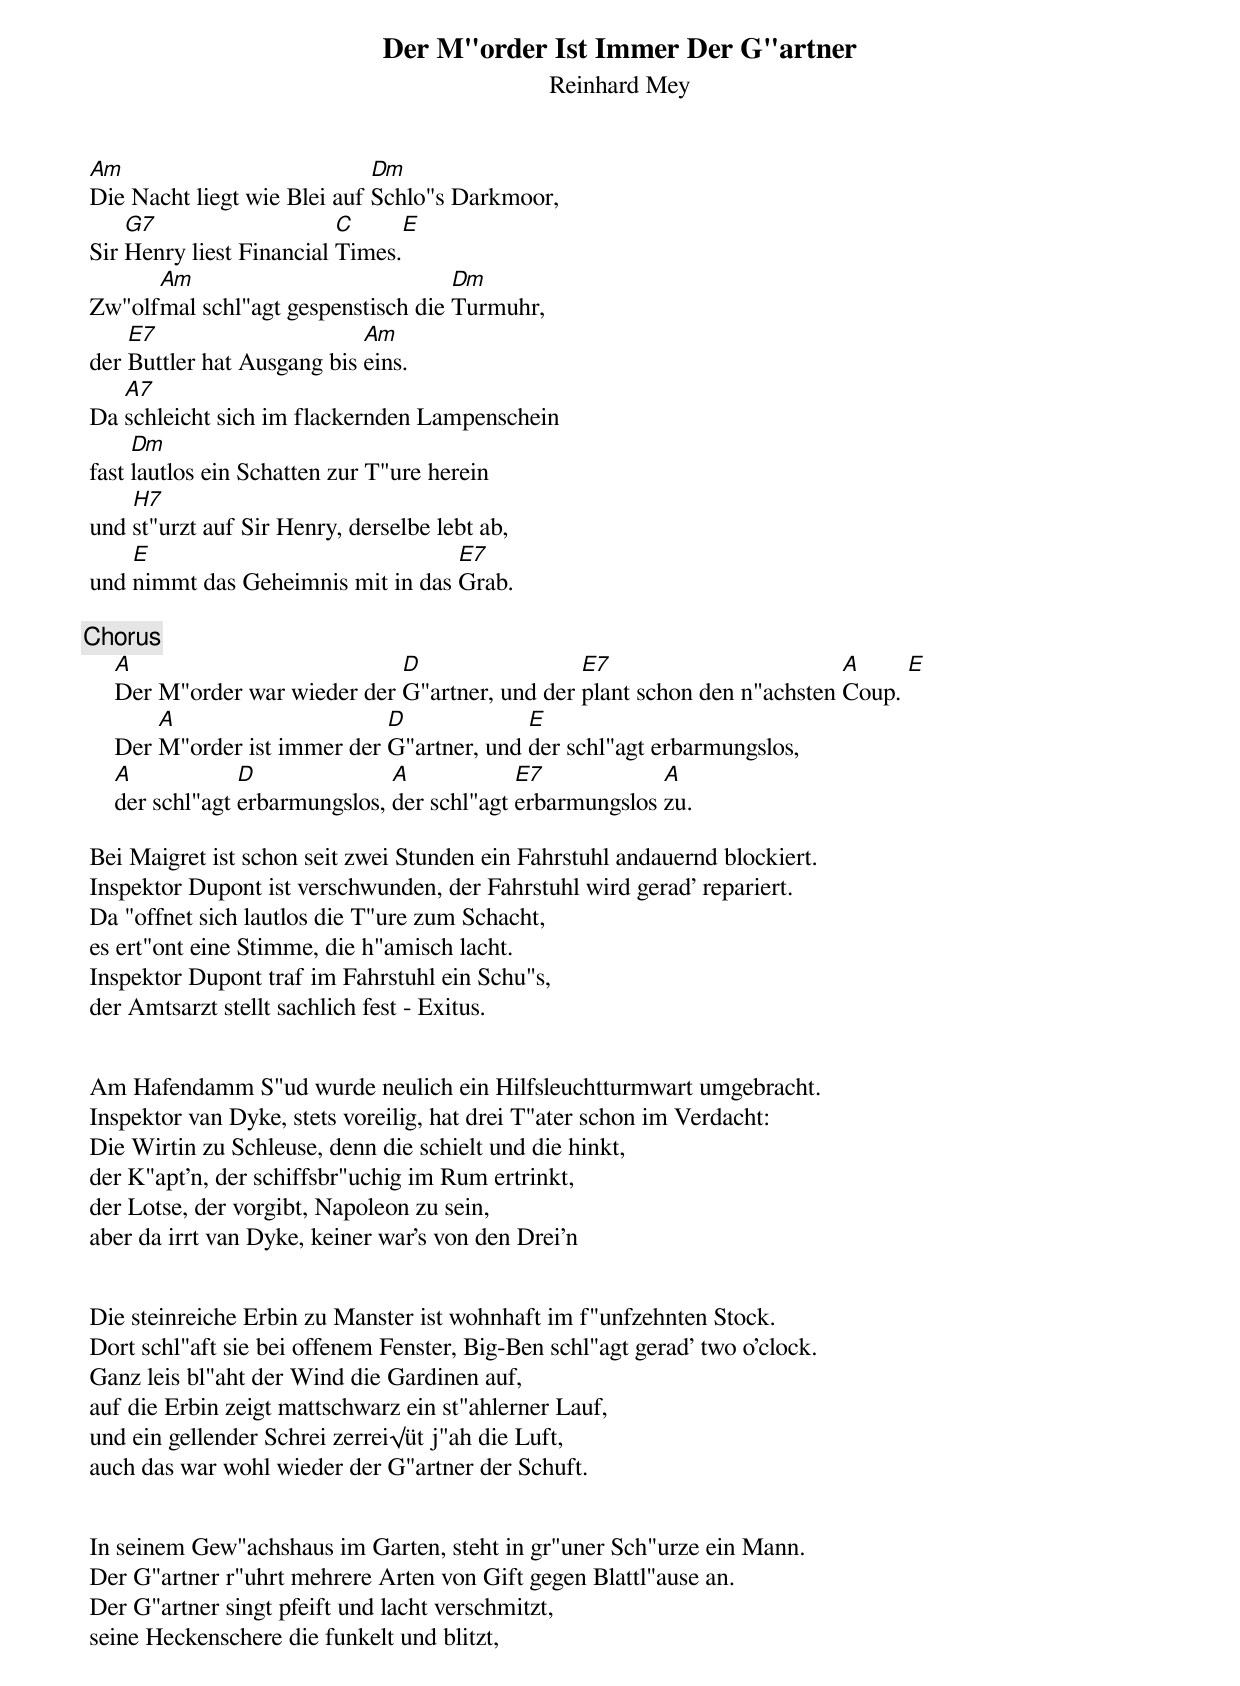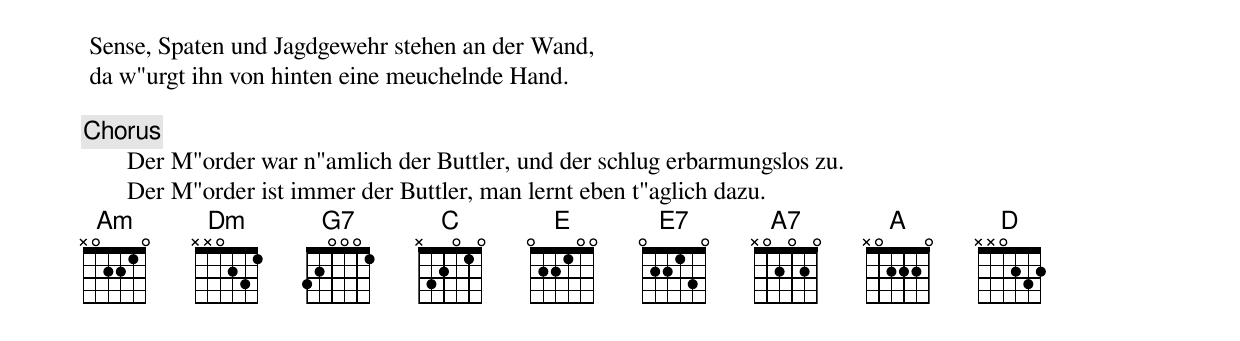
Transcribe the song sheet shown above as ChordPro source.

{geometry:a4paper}
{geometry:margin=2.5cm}
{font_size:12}

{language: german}

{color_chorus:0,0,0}

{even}
{title: Der M"order Ist Immer Der G"artner}
{subtitle: Reinhard Mey}

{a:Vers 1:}
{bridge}
	[Am]Die Nacht liegt wie Blei auf [Dm]Schlo"s Darkmoor,
	Sir [G7]Henry liest Financial [C]Times.[E]
	Zw"olf[Am]mal schl"agt gespenstisch die [Dm]Turmuhr,
	der [E7]Buttler hat Ausgang bis [Am]eins.
	Da [A7]schleicht sich im flackernden Lampenschein
	fast [Dm]lautlos ein Schatten zur T"ure herein
	und [H7]st"urzt auf Sir Henry, derselbe lebt ab,
	und [E]nimmt das Geheimnis mit in das [E7]Grab.
{/bridge}

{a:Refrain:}
{chorus}
     [A]Der M"order war wieder der [D]G"artner, und der [E7]plant schon den n"achsten [A]Coup. [E]
     Der [A]M"order ist immer der [D]G"artner, und [E]der schl"agt erbarmungslos,
     [A]der schl"agt [D]erbarmungslos, [A]der schl"agt [E7]erbarmungslos [A]zu.
{/chorus}

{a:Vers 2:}
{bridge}
	Bei Maigret ist schon seit zwei Stunden ein Fahrstuhl andauernd blockiert.
	Inspektor Dupont ist verschwunden, der Fahrstuhl wird gerad' repariert.
	Da "offnet sich lautlos die T"ure zum Schacht,
	es ert"ont eine Stimme, die h"amisch lacht.
	Inspektor Dupont traf im Fahrstuhl ein Schu"s,
	der Amtsarzt stellt sachlich fest - Exitus.
{/bridge}

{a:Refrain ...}

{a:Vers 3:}
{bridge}
	Am Hafendamm S"ud wurde neulich ein Hilfsleuchtturmwart umgebracht.
	Inspektor van Dyke, stets voreilig, hat drei T"ater schon im Verdacht:
	Die Wirtin zu Schleuse, denn die schielt und die hinkt,
	der K"apt'n, der schiffsbr"uchig im Rum ertrinkt,
	der Lotse, der vorgibt, Napoleon zu sein,
	aber da irrt van Dyke, keiner war's von den Drei'n
{/bridge}

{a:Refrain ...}

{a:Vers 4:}
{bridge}
	Die steinreiche Erbin zu Manster ist wohnhaft im f"unfzehnten Stock.
	Dort schl"aft sie bei offenem Fenster, Big-Ben schl"agt gerad' two o'clock.
	Ganz leis bl"aht der Wind die Gardinen auf,
	auf die Erbin zeigt mattschwarz ein st"ahlerner Lauf,
	und ein gellender Schrei zerrei√üt j"ah die Luft,
	auch das war wohl wieder der G"artner der Schuft.
{/bridge}

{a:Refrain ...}

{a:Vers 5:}
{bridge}
	In seinem Gew"achshaus im Garten, steht in gr"uner Sch"urze ein Mann.
	Der G"artner r"uhrt mehrere Arten von Gift gegen Blattl"ause an.
	Der G"artner singt pfeift und lacht verschmitzt,
	seine Heckenschere die funkelt und blitzt,
	Sense, Spaten und Jagdgewehr stehen an der Wand,
	da w"urgt ihn von hinten eine meuchelnde Hand.
{/bridge}

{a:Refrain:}
{chorus}
       Der M"order war n"amlich der Buttler, und der schlug erbarmungslos zu.
       Der M"order ist immer der Buttler, man lernt eben t"aglich dazu.
{/chorus}
